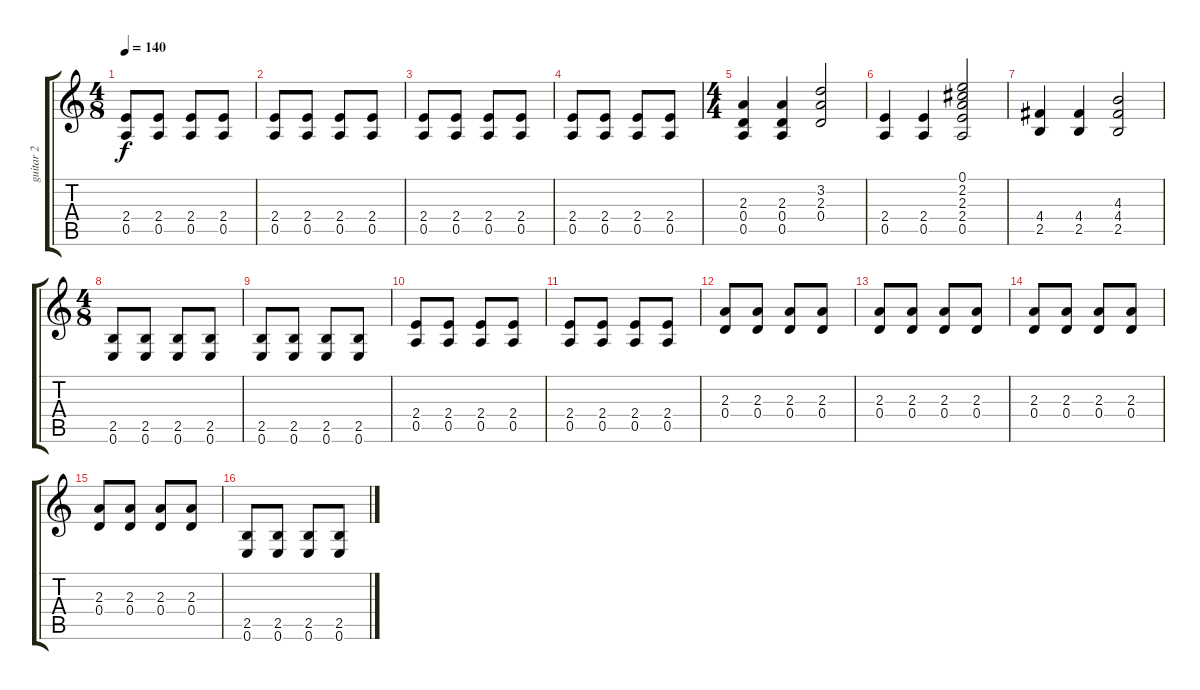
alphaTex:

\track ("guitar 2" "guitar 2") {instrument overdrivenguitar}
\staff {score tabs}
\tuning (E4 B3 G3 D3 A2 E2) {hide}
\ts (4 8)
\tempo 140
\clef g2
\ks c
(2.4 0.5).8{dy f} (2.4 0.5).8 (2.4 0.5).8 (2.4 0.5).8 |
(2.4 0.5).8 (2.4 0.5).8 (2.4 0.5).8 (2.4 0.5).8 |
(2.4 0.5).8 (2.4 0.5).8 (2.4 0.5).8 (2.4 0.5).8 |
(2.4 0.5).8 (2.4 0.5).8 (2.4 0.5).8 (2.4 0.5).8 |
\ts (4 4)
(2.3 0.4 0.5).4{volume 9} (2.3 0.4 0.5).4 (3.2 2.3 0.4).2 |
(2.4 0.5).4 (2.4 0.5).4 (0.1 2.2 2.3 2.4 0.5).2 |
(4.4 2.5).4 (4.4 2.5).4 (4.3 4.4 2.5).2 |
\ts (4 8)
(2.5 0.6).8{volume 11} (2.5 0.6).8 (2.5 0.6).8 (2.5 0.6).8 |
(2.5 0.6).8 (2.5 0.6).8 (2.5 0.6).8 (2.5 0.6).8 |
(2.4 0.5).8 (2.4 0.5).8 (2.4 0.5).8 (2.4 0.5).8 |
(2.4 0.5).8 (2.4 0.5).8 (2.4 0.5).8 (2.4 0.5).8 |
(2.3 0.4).8 (2.3 0.4).8 (2.3 0.4).8 (2.3 0.4).8 |
(2.3 0.4).8 (2.3 0.4).8 (2.3 0.4).8 (2.3 0.4).8 |
(2.3 0.4).8 (2.3 0.4).8 (2.3 0.4).8 (2.3 0.4).8 |
(2.3 0.4).8 (2.3 0.4).8 (2.3 0.4).8 (2.3 0.4).8 |
(2.5 0.6).8 (2.5 0.6).8 (2.5 0.6).8 (2.5 0.6).8
